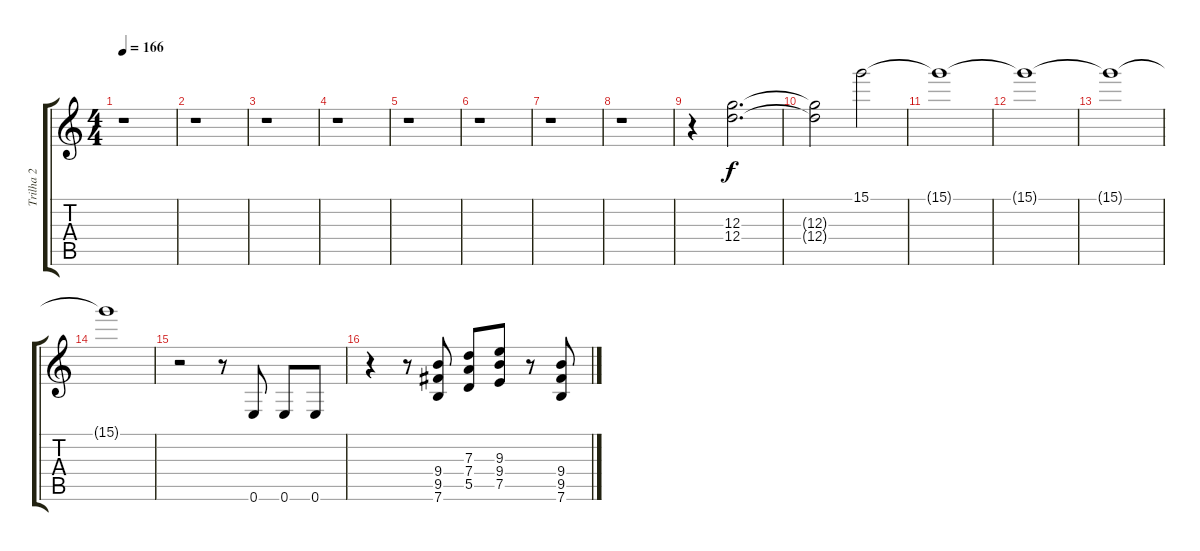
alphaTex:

\track ("Trilha 2" "Trilha 2") {instrument distortionguitar}
\staff {score tabs}
\tuning (E4 B3 G3 D3 A2 E2) {hide}
\ts (4 4)
\tempo 166
\clef g2
\ks c
r.1{dy f instrument distortionguitar} |
r.1 |
r.1 |
r.1 |
r.1 |
r.1 |
r.1 |
r.1 |
r.4 (12.3 12.4).2{d} |
(12.3{t} 12.4{t}).2 15.1.2 |
15.1{t}.1 |
15.1{t}.1 |
15.1{t}.1 |
15.1{t}.1 |
r.2 r.8 0.6.8 0.6.8 0.6.8 |
r.4 r.8 (9.4 9.5 7.6).8 (7.3 7.4 5.5).8 (9.3 9.4 7.5).8 r.8 (9.4 9.5 7.6).8
